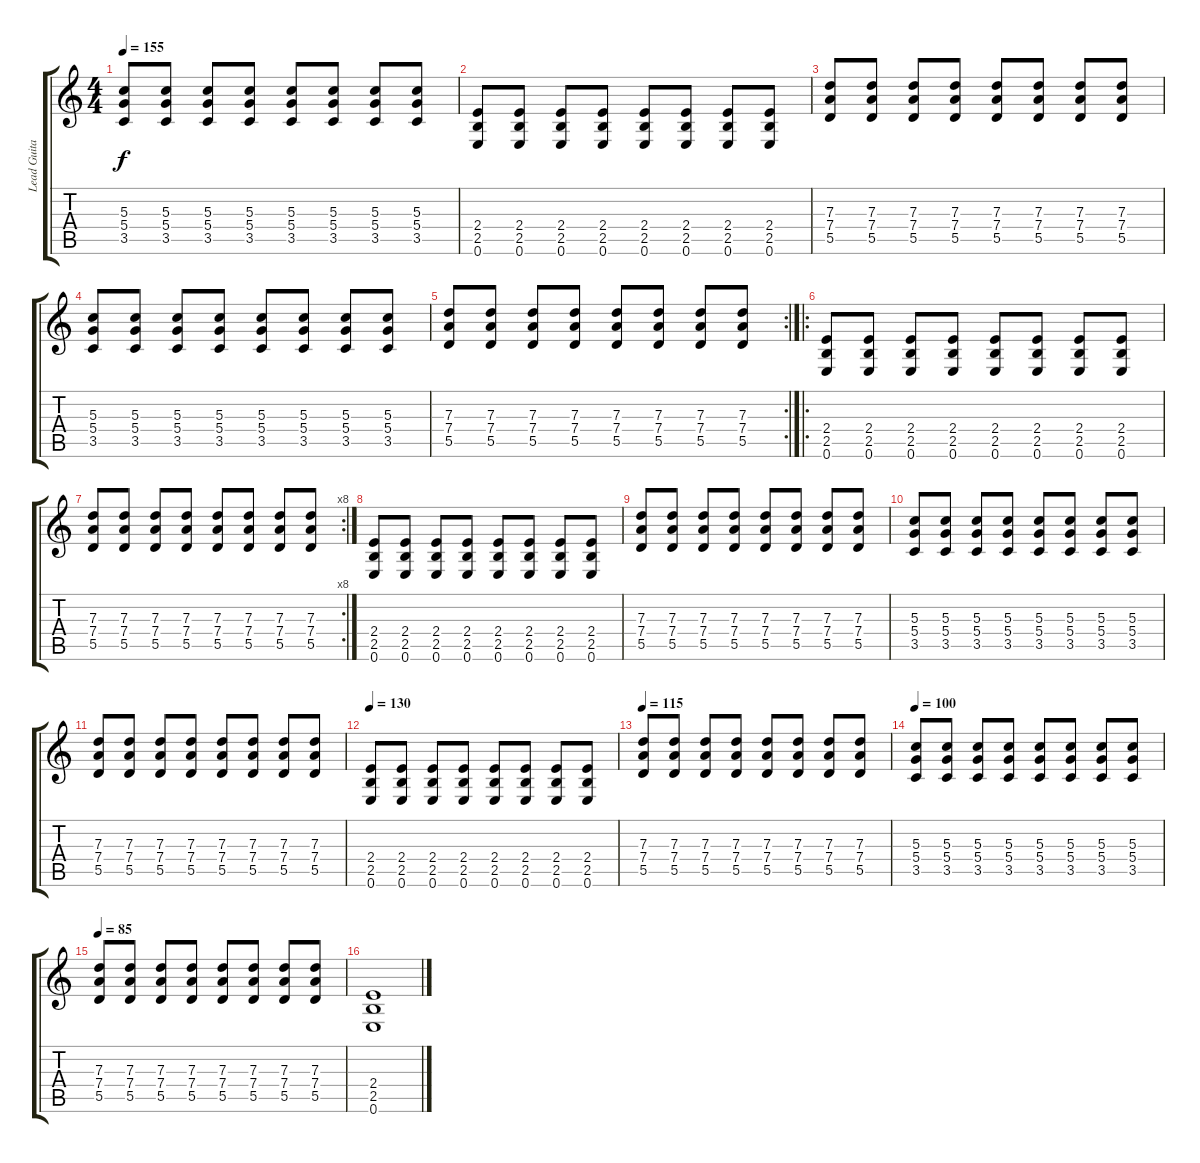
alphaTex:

\track ("Lead Guitar" "Lead Guita") {instrument overdrivenguitar}
\staff {score tabs}
\tuning (E4 B3 G3 D3 A2 E2) {hide}
\ts (4 4)
\tempo 155
\clef g2
\ks c
(5.3 5.4 3.5).8{dy f} (5.3 5.4 3.5).8 (5.3 5.4 3.5).8 (5.3 5.4 3.5).8 (5.3 5.4 3.5).8 (5.3 5.4 3.5).8 (5.3 5.4 3.5).8 (5.3 5.4 3.5).8 |
(2.4 2.5 0.6).8 (2.4 2.5 0.6).8 (2.4 2.5 0.6).8 (2.4 2.5 0.6).8 (2.4 2.5 0.6).8 (2.4 2.5 0.6).8 (2.4 2.5 0.6).8 (2.4 2.5 0.6).8 |
(7.3 7.4 5.5).8 (7.3 7.4 5.5).8 (7.3 7.4 5.5).8 (7.3 7.4 5.5).8 (7.3 7.4 5.5).8 (7.3 7.4 5.5).8 (7.3 7.4 5.5).8 (7.3 7.4 5.5).8 |
(5.3 5.4 3.5).8 (5.3 5.4 3.5).8 (5.3 5.4 3.5).8 (5.3 5.4 3.5).8 (5.3 5.4 3.5).8 (5.3 5.4 3.5).8 (5.3 5.4 3.5).8 (5.3 5.4 3.5).8 |
\rc 2
(7.3 7.4 5.5).8 (7.3 7.4 5.5).8 (7.3 7.4 5.5).8 (7.3 7.4 5.5).8 (7.3 7.4 5.5).8 (7.3 7.4 5.5).8 (7.3 7.4 5.5).8 (7.3 7.4 5.5).8 |
\ro
(2.4 2.5 0.6).8 (2.4 2.5 0.6).8 (2.4 2.5 0.6).8 (2.4 2.5 0.6).8 (2.4 2.5 0.6).8 (2.4 2.5 0.6).8 (2.4 2.5 0.6).8 (2.4 2.5 0.6).8 |
\rc 8
(7.3 7.4 5.5).8 (7.3 7.4 5.5).8 (7.3 7.4 5.5).8 (7.3 7.4 5.5).8 (7.3 7.4 5.5).8 (7.3 7.4 5.5).8 (7.3 7.4 5.5).8 (7.3 7.4 5.5).8 |
(2.4 2.5 0.6).8 (2.4 2.5 0.6).8 (2.4 2.5 0.6).8 (2.4 2.5 0.6).8 (2.4 2.5 0.6).8 (2.4 2.5 0.6).8 (2.4 2.5 0.6).8 (2.4 2.5 0.6).8 |
(7.3 7.4 5.5).8 (7.3 7.4 5.5).8 (7.3 7.4 5.5).8 (7.3 7.4 5.5).8 (7.3 7.4 5.5).8 (7.3 7.4 5.5).8 (7.3 7.4 5.5).8 (7.3 7.4 5.5).8 |
(5.3 5.4 3.5).8 (5.3 5.4 3.5).8 (5.3 5.4 3.5).8 (5.3 5.4 3.5).8 (5.3 5.4 3.5).8 (5.3 5.4 3.5).8 (5.3 5.4 3.5).8 (5.3 5.4 3.5).8 |
(7.3 7.4 5.5).8 (7.3 7.4 5.5).8 (7.3 7.4 5.5).8 (7.3 7.4 5.5).8 (7.3 7.4 5.5).8 (7.3 7.4 5.5).8 (7.3 7.4 5.5).8 (7.3 7.4 5.5).8 |
\tempo 130
(2.4 2.5 0.6).8 (2.4 2.5 0.6).8 (2.4 2.5 0.6).8 (2.4 2.5 0.6).8 (2.4 2.5 0.6).8 (2.4 2.5 0.6).8 (2.4 2.5 0.6).8 (2.4 2.5 0.6).8 |
\tempo 115
(7.3 7.4 5.5).8 (7.3 7.4 5.5).8 (7.3 7.4 5.5).8 (7.3 7.4 5.5).8 (7.3 7.4 5.5).8 (7.3 7.4 5.5).8 (7.3 7.4 5.5).8 (7.3 7.4 5.5).8 |
\tempo 100
(5.3 5.4 3.5).8 (5.3 5.4 3.5).8 (5.3 5.4 3.5).8 (5.3 5.4 3.5).8 (5.3 5.4 3.5).8 (5.3 5.4 3.5).8 (5.3 5.4 3.5).8 (5.3 5.4 3.5).8 |
\tempo 85
(7.3 7.4 5.5).8 (7.3 7.4 5.5).8 (7.3 7.4 5.5).8 (7.3 7.4 5.5).8 (7.3 7.4 5.5).8 (7.3 7.4 5.5).8 (7.3 7.4 5.5).8 (7.3 7.4 5.5).8 |
(2.4 2.5 0.6).1
